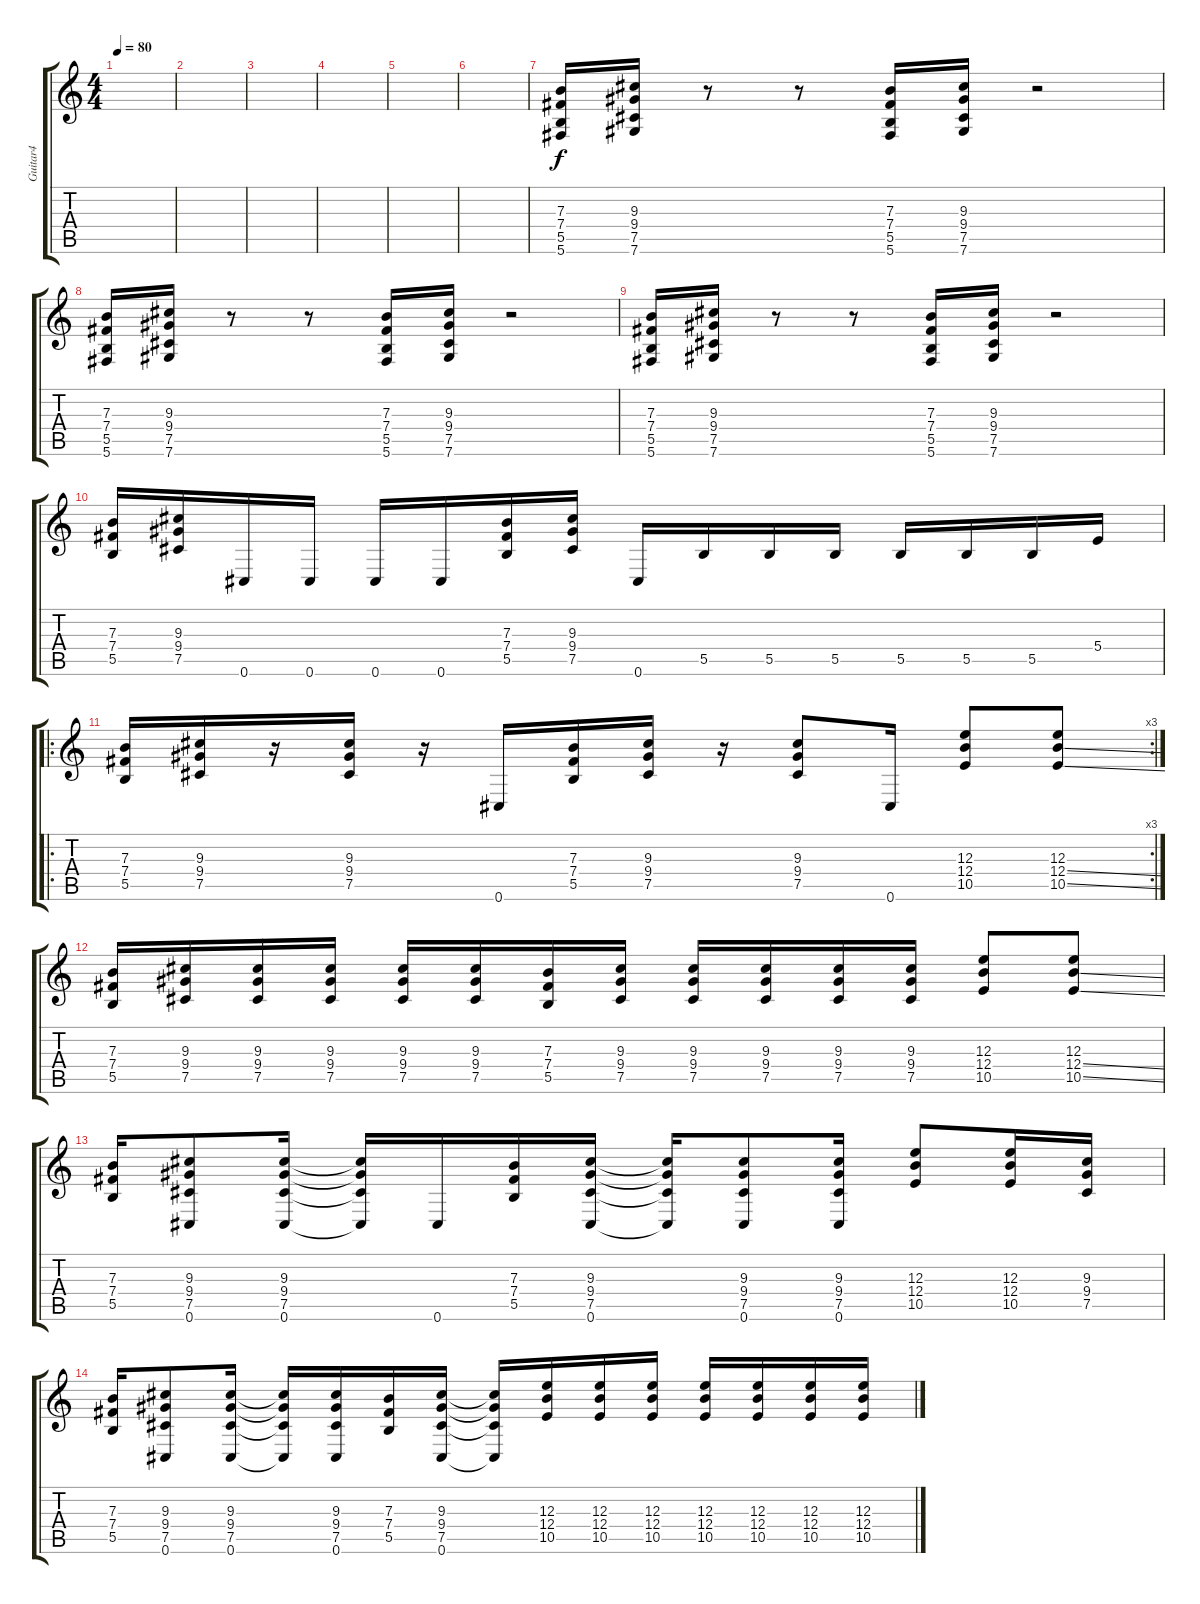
\track ("Guitar4" "Guitar4") {instrument overdrivenguitar}
\staff {score tabs}
\tuning (Db4 Ab3 E3 B2 Gb2 Db2) {hide}
\ts (4 4)
\tempo 80
\clef g2
\ks c
|
|
|
|
|
|
(7.3 7.4 5.5 5.6).16 (9.3 9.4 7.5 7.6).16 r.8 r.8 (7.3 7.4 5.5 5.6).16 (9.3 9.4 7.5 7.6).16 r.2 |
(7.3 7.4 5.5 5.6).16 (9.3 9.4 7.5 7.6).16 r.8 r.8 (7.3 7.4 5.5 5.6).16 (9.3 9.4 7.5 7.6).16 r.2 |
(7.3 7.4 5.5 5.6).16 (9.3 9.4 7.5 7.6).16 r.8 r.8 (7.3 7.4 5.5 5.6).16 (9.3 9.4 7.5 7.6).16 r.2 |
(7.3 7.4 5.5).16 (9.3 9.4 7.5).16 0.6.16 0.6.16 0.6.16 0.6.16 (7.3 7.4 5.5).16 (9.3 9.4 7.5).16 0.6.16 5.5.16 5.5.16 5.5.16 5.5.16 5.5.16 5.5.16 5.4.16 |
\ro
\rc 3
(7.3 7.4 5.5).16 (9.3 9.4 7.5).16 r.16 (9.3 9.4 7.5).16 r.16 0.6.16 (7.3 7.4 5.5).16 (9.3 9.4 7.5).16 r.16 (9.3 9.4 7.5).8 0.6.16 (12.3 12.4 10.5).8 (12.3 12.4{ss} 10.5{ss}).8 |
(7.3 7.4 5.5).16 (9.3 9.4 7.5).16 (9.3 9.4 7.5).16 (9.3 9.4 7.5).16 (9.3 9.4 7.5).16 (9.3 9.4 7.5).16 (7.3 7.4 5.5).16 (9.3 9.4 7.5).16 (9.3 9.4 7.5).16 (9.3 9.4 7.5).16 (9.3 9.4 7.5).16 (9.3 9.4 7.5).16 (12.3 12.4 10.5).8 (12.3 12.4{ss} 10.5{ss}).8 |
(7.3 7.4 5.5).16 (9.3 9.4 7.5 0.6).8 (9.3 9.4 7.5 0.6).16 (9.3{t} 9.4{t} 7.5{t} 0.6{t}).16 0.6.16 (7.3 7.4 5.5).16 (9.3 9.4 7.5 0.6).16 (9.3{t} 9.4{t} 7.5{t} 0.6{t}).16 (9.3 9.4 7.5 0.6).8 (9.3 9.4 7.5 0.6).16 (12.3 12.4 10.5).8 (12.3 12.4 10.5).16 (9.3 9.4 7.5).16 |
(7.3 7.4 5.5).16 (9.3 9.4 7.5 0.6).8 (9.3 9.4 7.5 0.6).16 (9.3{t} 9.4{t} 7.5{t} 0.6{t}).16 (9.3 9.4 7.5 0.6).16 (7.3 7.4 5.5).16 (9.3 9.4 7.5 0.6).16 (9.3{t} 9.4{t} 7.5{t} 0.6{t}).16 (12.3 12.4 10.5).16 (12.3 12.4 10.5).16 (12.3 12.4 10.5).16 (12.3 12.4 10.5).16 (12.3 12.4 10.5).16 (12.3 12.4 10.5).16 (12.3 12.4 10.5).16
